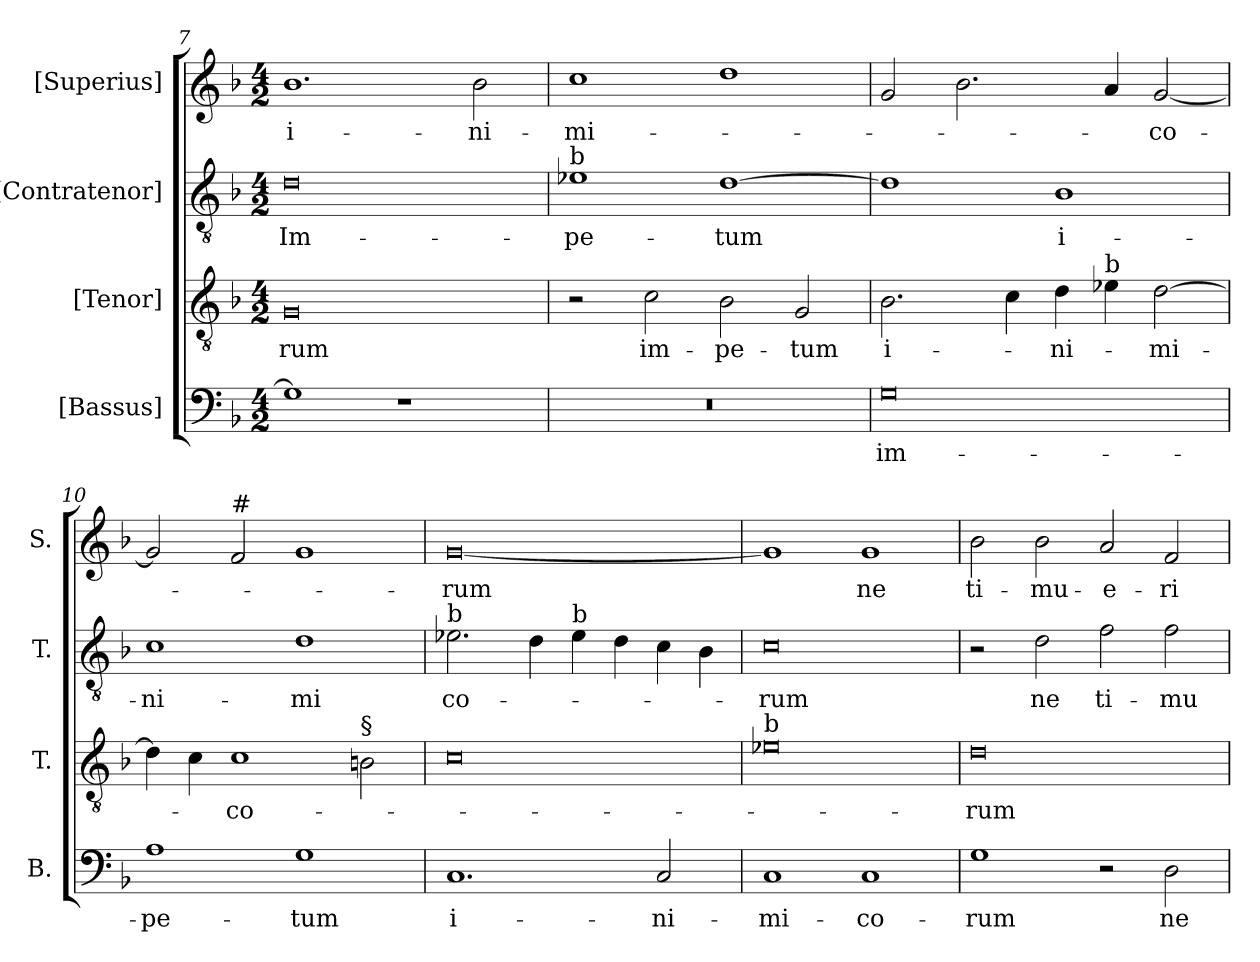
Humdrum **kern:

**kern	**text	**kern	**text	**kern	**text	**kern	**text
*part4	*part4	*part3	*part3	*part2	*part2	*part1	*part1
*staff4	*staff4	*staff3	*staff3	*staff2	*staff2	*staff1	*staff1
*I"[Bassus]	*	*I"[Tenor]	*	*I"[Contratenor]	*	*I"[Superius]	*
*I'B.	*	*I'T.	*	*I'T.	*	*I'S.	*
*clefF4	*	*clefGv2	*	*clefGv2	*	*clefG2	*
*	*	*ITrd7c12	*	*ITrd7c12	*	*	*
*k[b-]	*	*k[b-]	*	*k[b-]	*	*k[b-]	*
*F:	*	*F:	*	*F:	*	*F:	*
*M4/2	*	*M4/2	*	*M4/2	*	*M4/2	*
=7	=7	=7	=7	=7	=7	=7	=7
!	!	!	!LO:LY:b:color=#000000	!	!	!	!
!	!	!	!	!	!LO:LY:b:color=#000000	!	!
!	!	!	!	!	!	!	!LO:LY:b:color=#000000
1Gi]	.	0GGi	-rum	0Di	Im-	1.b-i	i-
1r	.	.	.	.	.	.	.
!	!	!	!	!	!	!	!LO:LY:b:color=#000000
.	.	.	.	.	.	2b-i\	-ni-
=8	=8	=8	=8	=8	=8	=8	=8
!LO:N:vis=1	!	!	!	!	!	!	!
!	!	!	!	!	!LO:LY:b:color=#000000	!	!
!	!	!	!	!LO:TX:a:t=b	!	!	!
!	!	!	!	!	!	!	!LO:LY:b:color=#000000
0r	.	2r	.	1E-j	-pe-	1cci	-mi-
!	!	!	!LO:LY:b:color=#000000	!	!	!	!
.	.	2Ci\	im-	.	.	.	.
!	!	!	!LO:LY:b:color=#000000	!	!	!	!
!	!	!	!	!	!LO:LY:b:color=#000000	!	!
.	.	2BB-i\	-pe-	[>1Di	-tum	1ddi	.
!	!	!	!LO:LY:b:color=#000000	!	!	!	!
.	.	2GGi/	-tum	.	.	.	.
=9	=9	=9	=9	=9	=9	=9	=9
!	!LO:LY:b:color=#000000	!	!	!	!	!	!
!	!	!	!LO:LY:b:color=#000000	!	!	!	!
0Gi	im-	2.BB-i\	i-	1Di]	.	2gi/	.
.	.	.	.	.	.	2.b-i\	.
.	.	4Ci\	.	.	.	.	.
!	!	!	!LO:LY:b:color=#000000	!	!	!	!
!	!	!	!	!	!LO:LY:b:color=#000000	!	!
.	.	4Di\	-ni-	1BB-i	i-	.	.
!	!	!LO:TX:a:t=b	!	!	!	!	!
.	.	4E-j\	.	.	.	4ai/	.
!	!	!	!LO:LY:b:color=#000000	!	!	!	!
!	!	!	!	!	!	!	!LO:LY:b:color=#000000
.	.	[>2Di\	-mi-	.	.	[<2gi/	-co-
=10	=10	=10	=10	=10	=10	=10	=10
!	!LO:LY:b:color=#000000	!	!	!	!	!	!
!	!	!	!	!	!LO:LY:b:color=#000000	!	!
1Ai	-pe-	4Di\]	.	1Ci	-ni-	2gi/]	.
.	.	4Ci\	.	.	.	.	.
!	!	!	!	!	!	!LO:TX:a:t=#	!
!	!	!	!LO:LY:b:color=#000000	!	!	!	!
.	.	1Ci	-co-	.	.	2fj/	.
!	!LO:LY:b:color=#000000	!	!	!	!	!	!
!	!	!	!	!	!LO:LY:b:color=#000000	!	!
1Gi	-tum	.	.	1Di	-mi	1gi	.
!	!	!LO:TX:a:t=§	!	!	!	!	!
.	.	2BBj\	.	.	.	.	.
!!LO:LB:g=z
=11	=11	=11	=11	=11	=11	=11	=11
!	!LO:LY:b:color=#000000	!	!	!	!	!	!
!	!	!	!	!	!LO:LY:b:color=#000000	!	!
!	!	!	!	!LO:TX:a:t=b	!	!	!
!	!	!	!	!	!	!	!LO:LY:b:color=#000000
1.Ci	i-	0Ci	.	2.E-j\	co-	[<0gi	-rum
.	.	.	.	4Di\	.	.	.
!	!	!	!	!LO:TX:a:t=b	!	!	!
.	.	.	.	4E-j\	.	.	.
.	.	.	.	4Di\	.	.	.
!	!LO:LY:b:color=#000000	!	!	!	!	!	!
2Ci/	-ni-	.	.	4Ci\	.	.	.
.	.	.	.	4BB-i\	.	.	.
=12	=12	=12	=12	=12	=12	=12	=12
!	!LO:LY:b:color=#000000	!	!	!	!	!	!
!	!	!LO:TX:a:t=b	!	!	!	!	!
!	!	!	!	!	!LO:LY:b:color=#000000	!	!
1Ci	-mi-	0E-j	.	0Ci	-rum	1gi]	.
!	!LO:LY:b:color=#000000	!	!	!	!	!	!
!	!	!	!	!	!	!	!LO:LY:b:color=#000000
1Ci	-co-	.	.	.	.	1gi	ne
=13	=13	=13	=13	=13	=13	=13	=13
!	!LO:LY:b:color=#000000	!	!	!	!	!	!
!	!	!	!LO:LY:b:color=#000000	!	!	!	!
!	!	!	!	!	!	!	!LO:LY:b:color=#000000
1Gi	-rum	0Di	-rum	2r	.	2b-i\	ti-
!	!	!	!	!	!LO:LY:b:color=#000000	!	!
!	!	!	!	!	!	!	!LO:LY:b:color=#000000
.	.	.	.	2Di\	ne	2b-i\	-mu-
!	!	!	!	!	!LO:LY:b:color=#000000	!	!
!	!	!	!	!	!	!	!LO:LY:b:color=#000000
2r	.	.	.	2Fi\	ti-	2ai/	-e-
!	!LO:LY:b:color=#000000	!	!	!	!	!	!
!	!	!	!	!	!LO:LY:b:color=#000000	!	!
!	!	!	!	!	!	!	!LO:LY:b:color=#000000
2Di\	ne	.	.	2Fi\	-mu-	2fi/	-ri-
=	=	=	=	=	=	=	=
*-	*-	*-	*-	*-	*-	*-	*-
